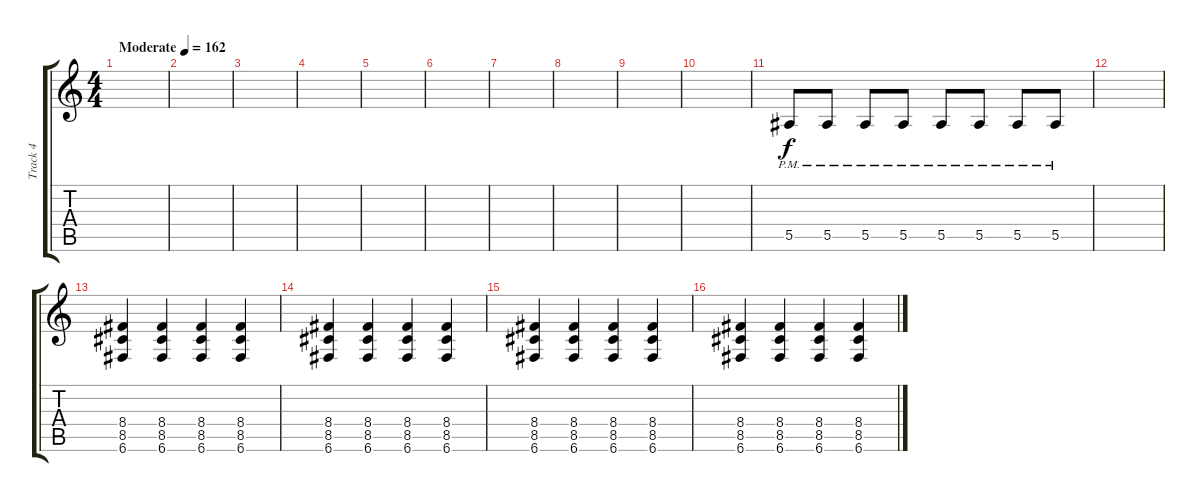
\track ("Track 4" "Track 4") {instrument distortionguitar}
\staff {score tabs}
\tuning (C4 G3 Eb3 Bb2 F2 C2) {hide}
\ts (4 4)
\tempo (162 "Moderate")
\clef g2
\ks c
|
|
|
|
|
|
|
|
|
|
5.5{pm}.8{volume 13} 5.5{pm}.8 5.5{pm}.8 5.5{pm}.8 5.5{pm}.8 5.5{pm}.8 5.5{pm}.8 5.5{pm}.8 |
|
(8.4 8.5 6.6).4 (8.4 8.5 6.6).4 (8.4 8.5 6.6).4 (8.4 8.5 6.6).4 |
(8.4 8.5 6.6).4 (8.4 8.5 6.6).4 (8.4 8.5 6.6).4 (8.4 8.5 6.6).4 |
(8.4 8.5 6.6).4 (8.4 8.5 6.6).4 (8.4 8.5 6.6).4 (8.4 8.5 6.6).4 |
(8.4 8.5 6.6).4 (8.4 8.5 6.6).4 (8.4 8.5 6.6).4 (8.4 8.5 6.6).4
